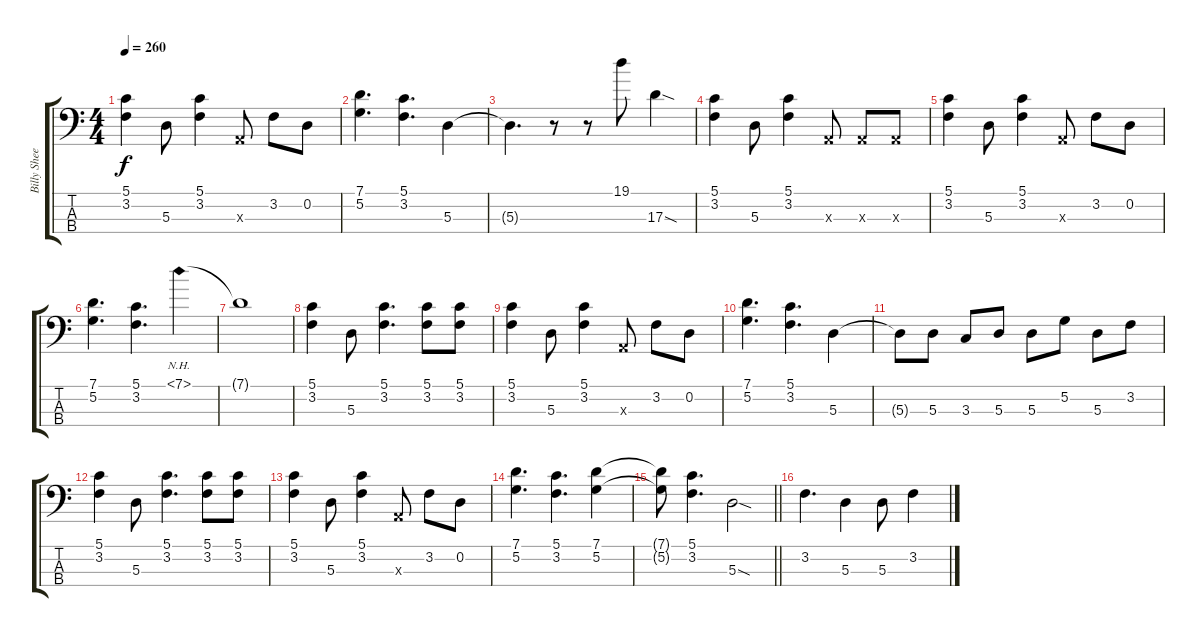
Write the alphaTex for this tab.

\track ("Billy Sheehan" "Billy Shee") {instrument electricbassfinger}
\staff {score tabs}
\tuning (G2 D2 A1 E1) {hide}
\ts (4 4)
\tempo 260
\clef f4
\ks c
(5.1 3.2).4{dy f} 5.3.8 (5.1 3.2).4 0.3{x}.8 3.2.8 0.2.8 |
(7.1 5.2).4{d} (5.1 3.2).4{d} 5.3.4 |
5.3{t}.4{d} r.8 r.8 19.1.8 17.3{sod}.4 |
(5.1 3.2).4 5.3.8 (5.1 3.2).4 0.3{x}.8 0.3{x}.8 0.3{x}.8 |
(5.1 3.2).4 5.3.8 (5.1 3.2).4 0.3{x}.8 3.2.8 0.2.8 |
(7.1 5.2).4{d} (5.1 3.2).4{d} 7.1{nh}.4 |
7.1{t}.1 |
(5.1 3.2).4 5.3.8 (5.1 3.2).4{d} (5.1 3.2).8 (5.1 3.2).8 |
(5.1 3.2).4 5.3.8 (5.1 3.2).4 0.3{x}.8 3.2.8 0.2.8 |
(7.1 5.2).4{d} (5.1 3.2).4{d} 5.3.4 |
5.3{t}.8 5.3.8 3.3.8 5.3.8 5.3.8 5.2.8 5.3.8 3.2.8 |
(5.1 3.2).4 5.3.8 (5.1 3.2).4{d} (5.1 3.2).8 (5.1 3.2).8 |
(5.1 3.2).4 5.3.8 (5.1 3.2).4 0.3{x}.8 3.2.8 0.2.8 |
(7.1 5.2).4{d} (5.1 3.2).4{d} (7.1 5.2).4 |
\barLineRight lightlight
(7.1{t} 5.2{t}).8 (5.1 3.2).4{d} 5.3{sod}.2 |
3.2.4{d} 5.3.4 5.3.8 3.2.4
